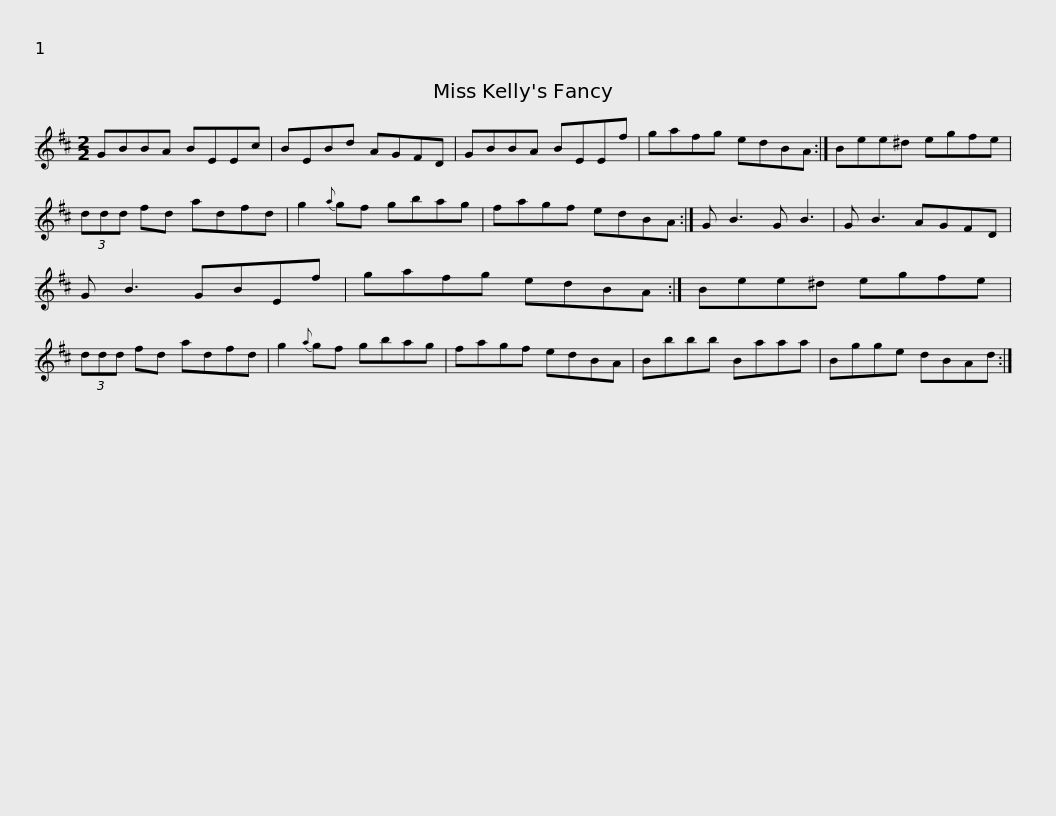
X:1
L:1/8
M:2/2
I:linebreak $
K:D
V:1 treble
V:1
 GBBA BEEc | BEBd AGFD | GBBA BEEf | gafg edBA :| Bee^d egfe |$ %5
 (3ddd fd adfd | g2{a} gf gbag | fagf edBA :| G B3 G B3 | G B3 AGFD |$ %10
 G B3 GBEf | gafg edBA :| Bee^d egfe | (3ddd fd adfd | g2{a} gf gbag |$ %15
 fagf edBA | Bbbb Baaa | Bgge dBAd :| %18
